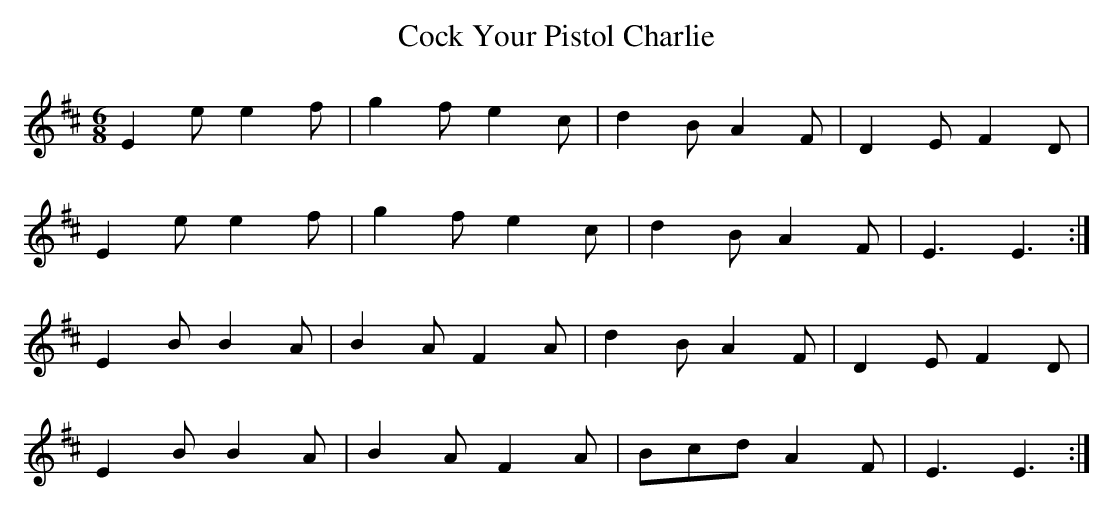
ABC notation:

X:1
T: Cock Your Pistol Charlie
L: 1/8
M: 6/8
K: Edor
E2e e2f | g2f e2c | d2B A2F | D2E F2D |
E2e e2f | g2f e2c | d2B A2F | E3 E3 :|
E2B B2A | B2A F2A | d2B A2F | D2E F2D |
E2B B2A | B2A F2A | Bcd A2F | E3 E3 :|
